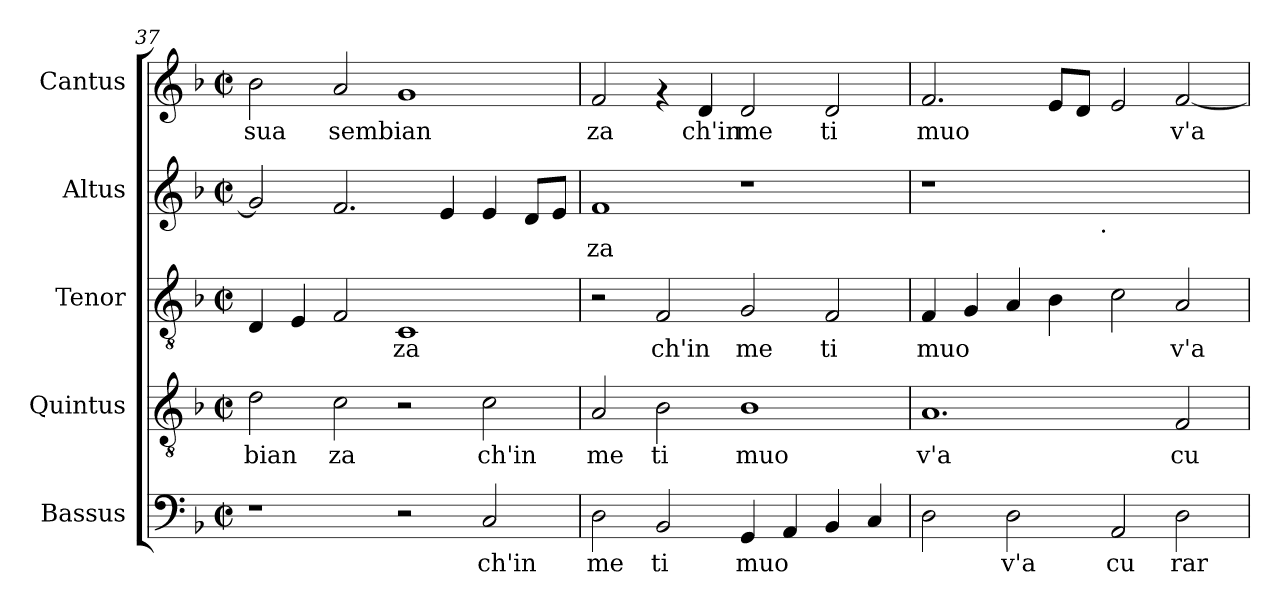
**kern	**text	**kern	**text	**kern	**text	**kern	**text	**kern	**text
*part5	*part5	*part4	*part4	*part3	*part3	*part2	*part2	*part1	*part1
*staff5	*staff5	*staff4	*staff4	*staff3	*staff3	*staff2	*staff2	*staff1	*staff1
*I"Bassus	*	*I"Quintus	*	*I"Tenor	*	*I"Altus	*	*I"Cantus	*
*clefF4	*	*clefGv2	*	*clefGv2	*	*clefG2	*	*clefG2	*
*k[b-]	*	*k[b-]	*	*k[b-]	*	*k[b-]	*	*k[b-]	*
*F:	*	*F:	*	*F:	*	*F:	*	*F:	*
*M2/2	*	*M2/2	*	*M2/2	*	*M2/2	*	*M2/2	*
*met(c|)	*	*met(c|)	*	*met(c|)	*	*met(c|)	*	*met(c|)	*
=37	=37	=37	=37	=37	=37	=37	=37	=37	=37
!	!	!	!LO:LY:b:cj	!	!LO:LY:b:cj	!	!LO:LY:b	!	!LO:LY:b:cj
1r	.	2d\	bian	4D/	.	2g/]	--	2b-\	sua
!	!	!	!	!	!LO:LY:b:cj	!	!	!	!
.	.	.	.	4E/	.	.	.	.	.
!	!	!	!LO:LY:b:cj	!	!LO:LY:b:cj	!	!LO:LY:b	!	!LO:LY:b:cj
.	.	2c\	za	2F/	.	2.f/	--	2a/	sembian-
!	!	!	!	!	!LO:LY:b:cj	!	!	!	!LO:LY:b:cj
2r	.	2r	.	1C	za	.	.	1g	--
!	!	!	!	!	!	!	!LO:LY:b	!	!
.	.	.	.	.	.	4e/	--	.	.
!	!LO:LY:b	!	!LO:LY:b:cj	!	!	!	!LO:LY:b	!	!
2C/	ch'in	2c\	ch'in	.	.	4e/	--	.	.
!	!	!	!	!	!	!	!LO:LY:b	!	!
.	.	.	.	.	.	8d/L	--	.	.
!	!	!	!	!	!	!	!LO:LY:b	!	!
.	.	.	.	.	.	8e/J	--	.	.
=38	=38	=38	=38	=38	=38	=38	=38	=38	=38
!	!LO:LY:b	!	!LO:LY:b:cj	!	!	!	!LO:LY:b	!	!LO:LY:b:cj
2D\	me	2A/	me	2r	.	1f	-za	2f/	-za
!	!LO:LY:b	!	!LO:LY:b:cj	!	!LO:LY:b:cj	!	!	!	!
2BB-/	ti	2B-\	ti	2F/	ch'in	.	.	4rf	.
!	!	!	!	!	!	!	!	!	!LO:LY:b:cj
.	.	.	.	.	.	.	.	4d/	ch'in
!	!LO:LY:b	!	!LO:LY:b:cj	!	!LO:LY:b:cj	!	!	!	!LO:LY:b:cj
4GG/	muo	1B-	muo	2G/	me	1r	.	2d/	me
!	!LO:LY:b	!	!	!	!	!	!	!	!
4AA/	.	.	.	.	.	.	.	.	.
!	!LO:LY:b	!	!	!	!LO:LY:b:cj	!	!	!	!LO:LY:b:cj
4BB-/	.	.	.	2F/	ti	.	.	2d/	ti
!	!LO:LY:b	!	!	!	!	!	!	!	!
4C/	.	.	.	.	.	.	.	.	.
=39	=39	=39	=39	=39	=39	=39	=39	=39	=39
!	!LO:LY:b	!	!LO:LY:b:cj	!	!LO:LY:b:cj	!	!	!	!LO:LY:b:cj
*	*	*	*	*	*	*^	*	*	*
2D\	.	1.A	v'a	4F/	muo	1r	2ryy	.	2.f/	muo-
!	!	!	!	!	!LO:LY:b:cj	!	!	!	!	!
.	.	.	.	4G/	.	.	.	.	.	.
!	!LO:LY:b	!	!	!	!LO:LY:b:cj	!	!	!	!	!
2D\	v'a	.	.	4A/	.	.	4...ryy	.	.	.
!	!	!	!	!	!LO:LY:b:cj	!	!	!	!	!LO:LY:b:cj
.	.	.	.	4B-\	.	.	.	.	8e/L	--
!	!	!	!	!	!	!	!	!	!	!LO:LY:b:cj
.	.	.	.	.	.	.	.	.	8d/J	--
!	!	!	!	!	!	!	!LO:TX:b:t=.	!	!	!
.	.	.	.	.	.	.	1ryy	.	.	.
!	!LO:LY:b	!	!	!	!LO:LY:b:cj	!	!	!	!	!LO:LY:b:cj
2AA/	cu	.	.	2c\	.	1ryy	.	.	2e/	--
!	!LO:LY:b	!	!LO:LY:b:cj	!	!LO:LY:b:cj	!	!	!	!	!LO:LY:b:cj
2D\	rar	2F/	cu	2A/	v'a	.	.	.	[>2f/	-v'a
.	.	.	.	.	.	.	32ryy	.	.	.
*	*	*	*	*	*	*v	*v	*	*	*
=	=	=	=	=	=	=	=	=	=
*-	*-	*-	*-	*-	*-	*-	*-	*-	*-
